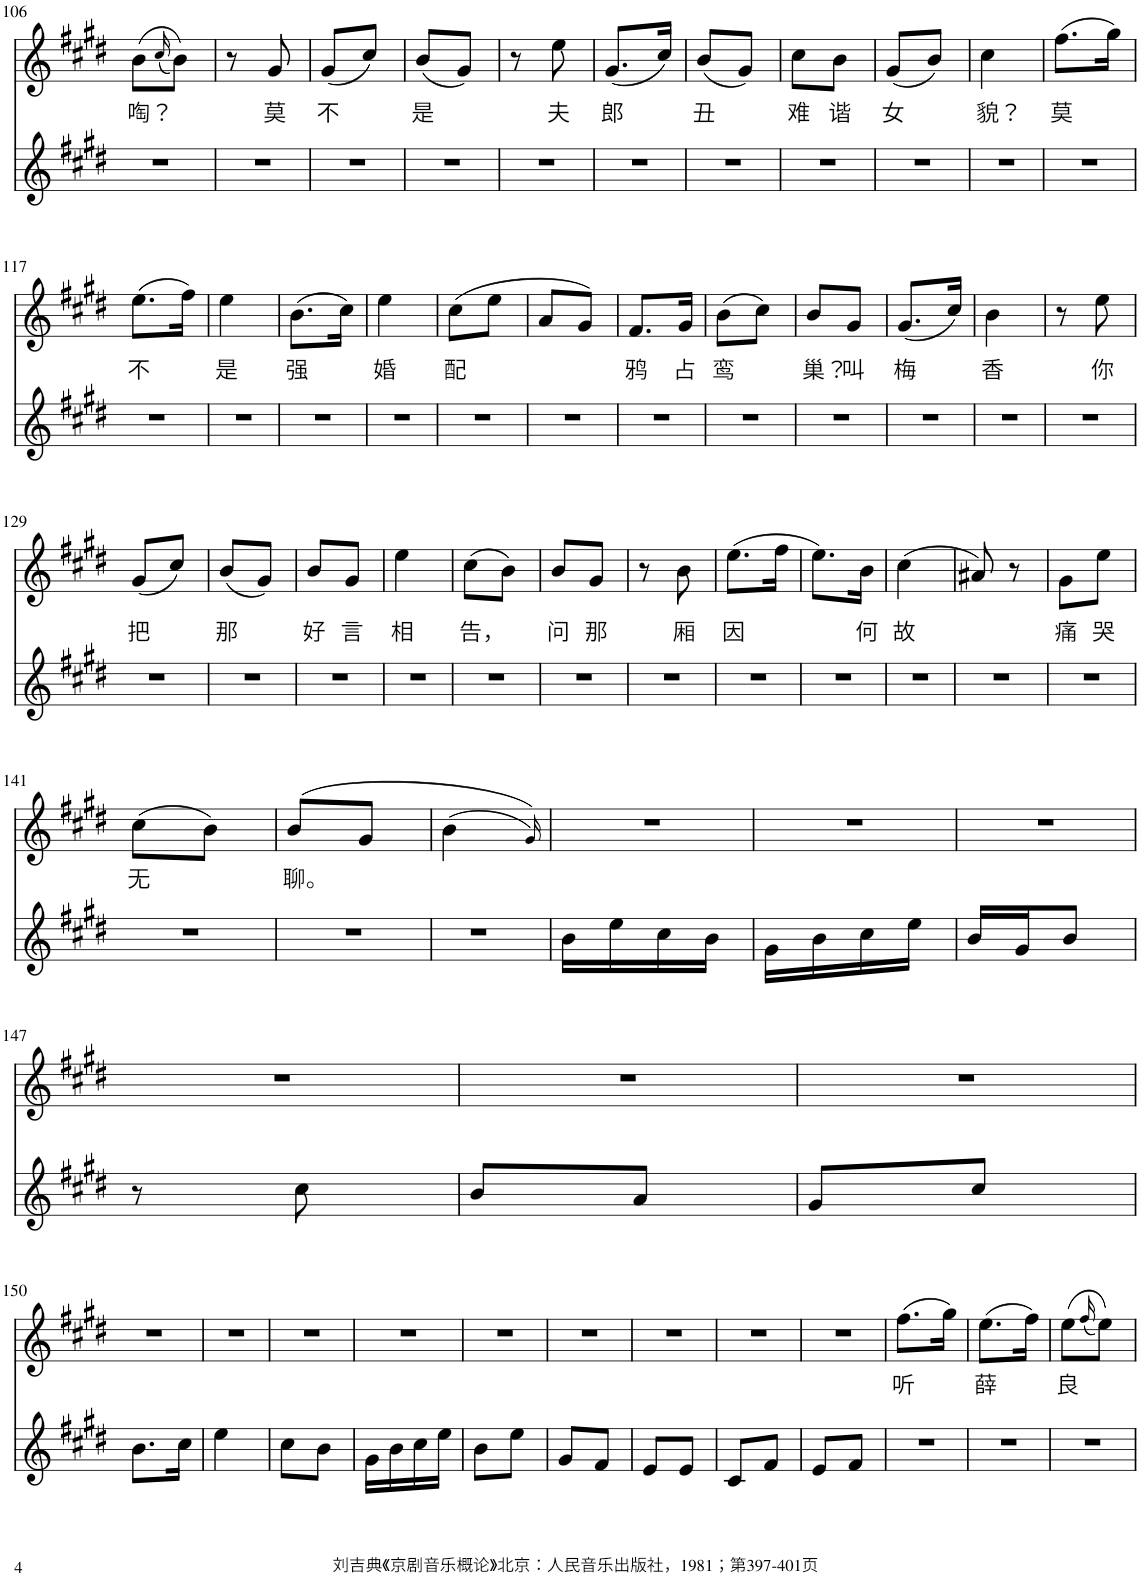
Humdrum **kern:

**kern	**kern	**text
*part2	*part1	*part1
*staff2	*staff1	*staff1
*I"Piano	*I"Piano	*
*I'Pno	*I'Pno	*
!!LO:PB:g=z
*clefG2	*clefG2	*
*k[f#c#g#d#]	*k[f#c#g#d#]	*
*M1/4	*M1/4	*
=106	=106	=106
!	!	!LO:LY:b
4r	(8b\L	啕？
.	(16qcc#/	.
.	8b\J))	.
=107	=107	=107
4r	8r	.
!	!	!LO:LY:b
.	8g#/	莫
=108	=108	=108
!	!	!LO:LY:b
4r	(8g#/L	不
.	8cc#/J)	.
=109	=109	=109
!	!	!LO:LY:b
4r	(8b/L	是
.	8g#/J)	.
=110	=110	=110
4r	8r	.
!	!	!LO:LY:b
.	8ee\	夫
=111	=111	=111
!	!	!LO:LY:b
4r	(8.g#/L	郎
.	16cc#/Jk)	.
=112	=112	=112
!	!	!LO:LY:b
4r	(8b/L	丑
.	8g#/J)	.
=113	=113	=113
!	!	!LO:LY:b
4r	8cc#\L	难
!	!	!LO:LY:b
.	8b\J	谐
=114	=114	=114
!	!	!LO:LY:b
4r	(8g#/L	女
.	8b/J)	.
=115	=115	=115
!	!	!LO:LY:b
4r	4cc#\	貌？
=116	=116	=116
!	!	!LO:LY:b
4r	(8.ff#\L	莫
.	16gg#\Jk)	.
!!LO:LB:g=z
=117	=117	=117
!	!	!LO:LY:b
4r	(8.ee\L	不
.	16ff#\Jk)	.
=118	=118	=118
!	!	!LO:LY:b
4r	4ee\	是
=119	=119	=119
!	!	!LO:LY:b
4r	(8.b\L	强
.	16cc#\Jk)	.
=120	=120	=120
!	!	!LO:LY:b
4r	4ee\	婚
=121	=121	=121
!	!	!LO:LY:b
4r	(8cc#\L	配
.	8ee\J	.
=122	=122	=122
4r	8a/L	.
.	8g#/J)	.
=123	=123	=123
!	!	!LO:LY:b
4r	8.f#/L	鸦
!	!	!LO:LY:b
.	16g#/Jk	占
=124	=124	=124
!	!	!LO:LY:b
4r	(8b\L	鸾
.	8cc#\J)	.
=125	=125	=125
!	!	!LO:LY:b
4r	8b/L	巢？
!	!	!LO:LY:b
.	8g#/J	叫
=126	=126	=126
!	!	!LO:LY:b
4r	(8.g#/L	梅
.	16cc#/Jk)	.
=127	=127	=127
!	!	!LO:LY:b
4r	4b\	香
=128	=128	=128
4r	8r	.
!	!	!LO:LY:b
.	8ee\	你
!!LO:LB:g=z
=129	=129	=129
!	!	!LO:LY:b
4r	(8g#/L	把
.	8cc#/J)	.
=130	=130	=130
!	!	!LO:LY:b
4r	(8b/L	那
.	8g#/J)	.
=131	=131	=131
!	!	!LO:LY:b
4r	8b/L	好
!	!	!LO:LY:b
.	8g#/J	言
=132	=132	=132
!	!	!LO:LY:b
4r	4ee\	相
=133	=133	=133
!	!	!LO:LY:b
4r	(8cc#\L	告，
.	8b\J)	.
=134	=134	=134
!	!	!LO:LY:b
4r	8b/L	问
!	!	!LO:LY:b
.	8g#/J	那
=135	=135	=135
4r	8r	.
!	!	!LO:LY:b
.	8b\	厢
=136	=136	=136
!	!	!LO:LY:b
4r	(8.ee\L	因
.	16ff#\Jk	.
=137	=137	=137
4r	8.ee\L)	.
!	!	!LO:LY:b
.	16b\Jk	何
=138	=138	=138
!	!	!LO:LY:b
4r	(4cc#\	故
=139	=139	=139
4r	8a#X/)	.
.	8r	.
=140	=140	=140
!	!	!LO:LY:b
4r	8g#\L	痛
!	!	!LO:LY:b
.	8ee\J	哭
!!LO:LB:g=z
=141	=141	=141
!	!	!LO:LY:b
4r	(8cc#\L	无
.	8b\J)	.
=142	=142	=142
!	!	!LO:LY:b
4r	(8b/L	聊。
.	8g#/J	.
=143	=143	=143
4r	(4b\	.
.	16qg#/))	.
=144	=144	=144
16b\LL	4r	.
16ee\	.	.
16cc#\	.	.
16b\JJ	.	.
=145	=145	=145
16g#\LL	4r	.
16b\	.	.
16cc#\	.	.
16ee\JJ	.	.
=146	=146	=146
16b/LL	4r	.
16g#/J	.	.
8b/J	.	.
!!LO:LB:g=z
=147	=147	=147
8r	4r	.
8cc#\	.	.
=148	=148	=148
8b/L	4r	.
8a/J	.	.
=149	=149	=149
8g#/L	4r	.
8cc#/J	.	.
!!LO:LB:g=z
=150	=150	=150
8.b\L	4r	.
16cc#\Jk	.	.
=151	=151	=151
4ee\	4r	.
=152	=152	=152
8cc#\L	4r	.
8b\J	.	.
=153	=153	=153
16g#\LL	4r	.
16b\	.	.
16cc#\	.	.
16ee\JJ	.	.
=154	=154	=154
8b\L	4r	.
8ee\J	.	.
=155	=155	=155
8g#/L	4r	.
8f#/J	.	.
=156	=156	=156
8e/L	4r	.
8e/J	.	.
=157	=157	=157
8c#/L	4r	.
8f#/J	.	.
=158	=158	=158
8e/L	4r	.
8f#/J	.	.
=159	=159	=159
!	!	!LO:LY:b
4r	(8.ff#\L	听
.	16gg#\Jk)	.
=160	=160	=160
!	!	!LO:LY:b
4r	(8.ee\L	薛
.	16ff#\Jk)	.
=161	=161	=161
!	!	!LO:LY:b
4r	(8ee\L	良
.	(16qff#/	.
.	8ee\J))	.
=	=	=
*-	*-	*-
